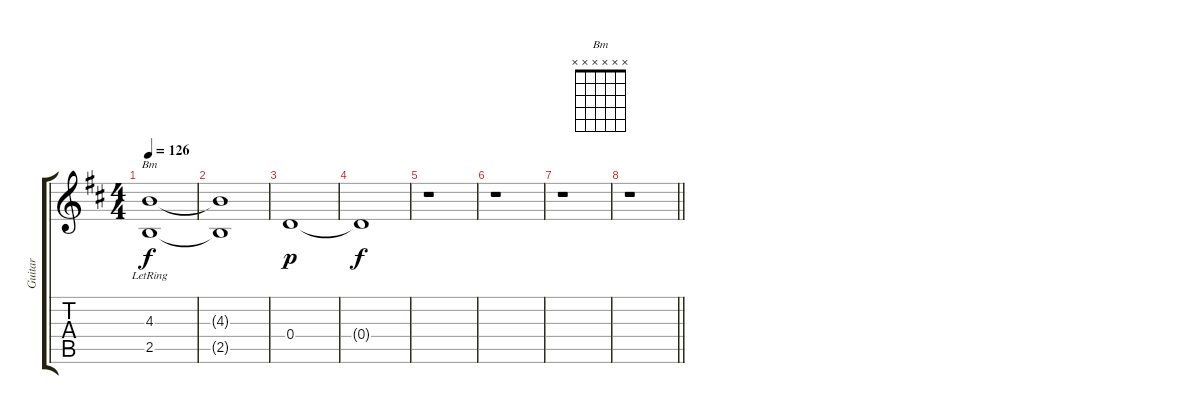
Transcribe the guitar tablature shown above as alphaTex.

\track ("Guitar" "Guitar") {instrument electricguitarjazz}
\staff {score tabs}
\tuning (E4 B3 G3 D3 A2 E2) {hide}
\chord ("Bm" x x x x x x)
\ts (4 4)
\tempo 126
\clef g2
\ks bminor
(4.3{lr} 2.5{lr}).1{ch "Bm" dy f} |
(4.3{t} 2.5{t}).1 |
0.4.1{dy p} |
0.4{t}.1{dy f} |
r.1 |
r.1 |
r.1 |
\barLineRight lightlight
r.1
